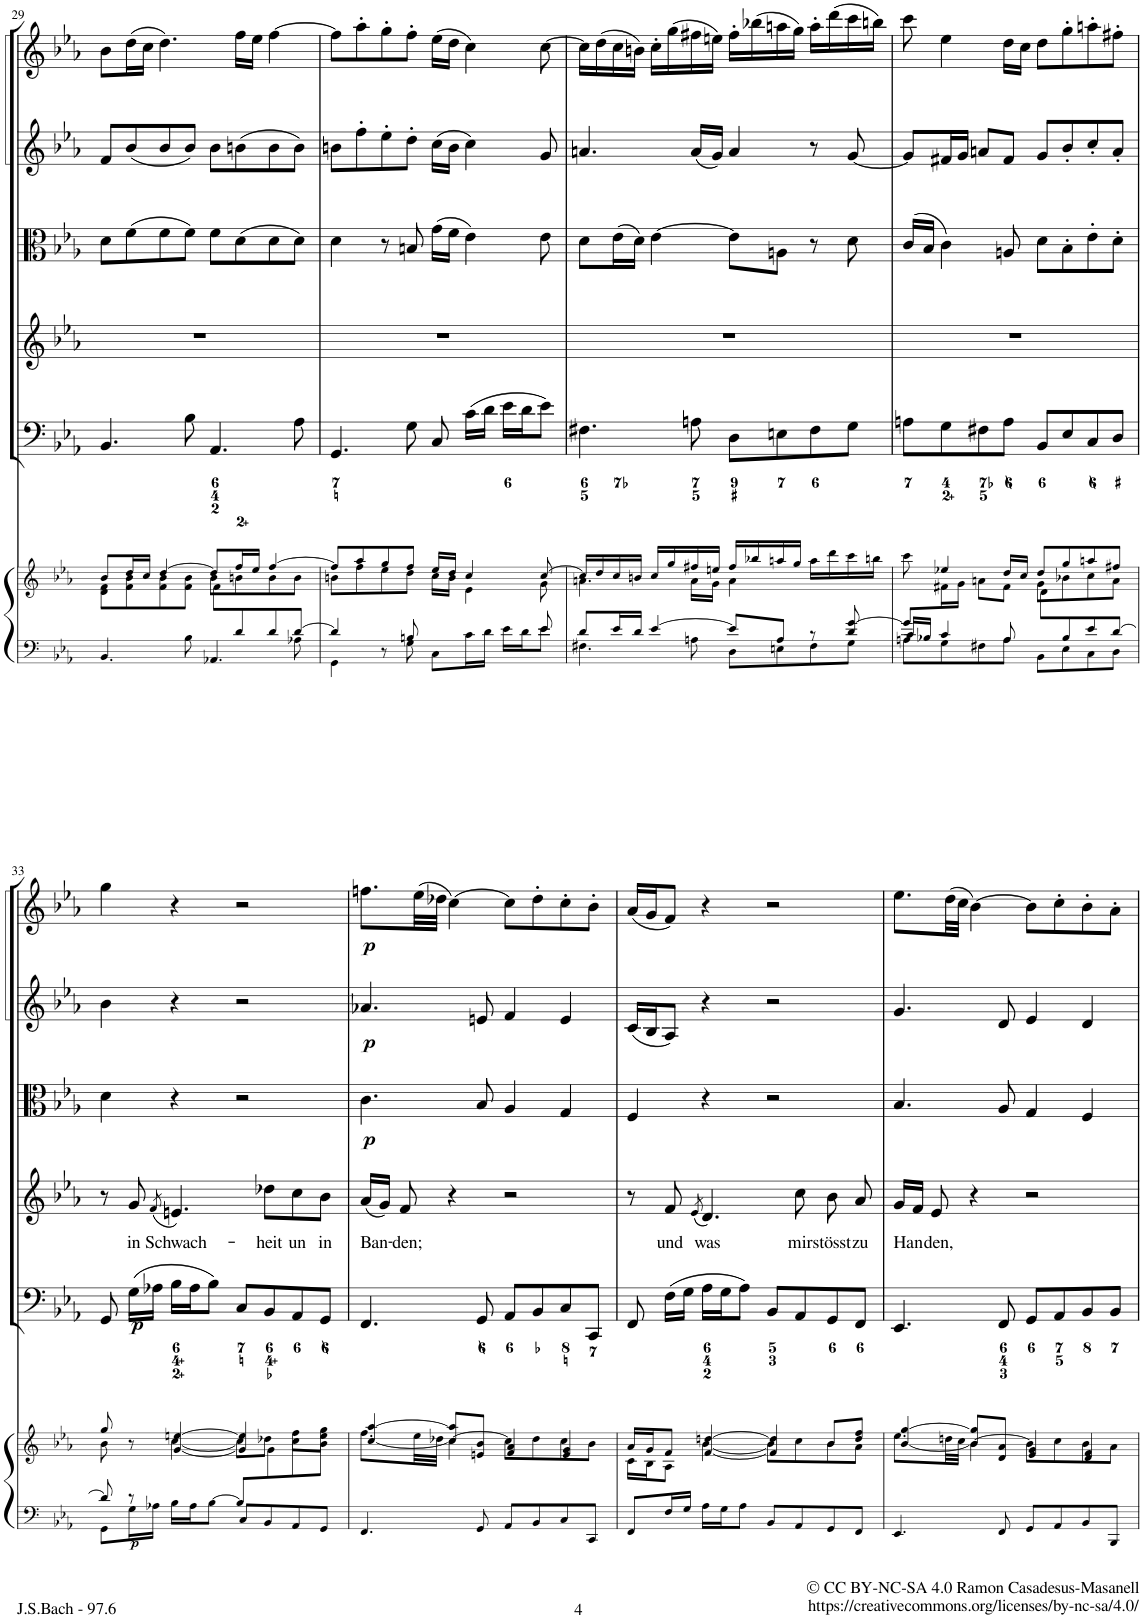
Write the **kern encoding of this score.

**kern	**kern	**kern	**kern	**text	**kern	**kern	**kern
*part6	*part6	*part5	*part4	*part4	*part3	*part2	*part1
*staff7	*staff6	*staff5	*staff4	*staff4	*staff3	*staff2	*staff1
*I"Piano reduction	*	*I"Organo e Continuo	*I"Alto	*	*I"Viola	*I"Violino II	*I"Violino I
*I'Pno	*	*	*	*	*	*	*
!!LO:PB:g=z
*clefF4	*clefG2	*clefF4	*clefG2	*	*clefC3	*clefG2	*clefG2
*k[b-e-a-]	*k[b-e-a-]	*k[b-e-a-]	*k[b-e-a-]	*	*k[b-e-a-]	*k[b-e-a-]	*k[b-e-a-]
*M4/4	*M4/4	*M4/4	*M4/4	*	*M4/4	*M4/4	*M4/4
*met(c)	*met(c)	*met(c)	*met(c)	*	*met(c)	*met(c)	*met(c)
=29	=29	=29	=29	=29	=29	=29	=29
*^	*^	*	*	*	*	*	*
*	*	*	*^	*	*	*	*	*	*
2ryy	4.BB-/	8b-/L	8d\ 8f\L	2ryy	4.BB-/	1r	.	8d\L	8f/L	8b-\L
.	.	16dd/L	8f\ 8b-\	.	.	.	.	(8f\	(8b-/	(16dd\L
.	.	16cc/JJ	.	.	.	.	.	.	.	16cc\JJ
.	.	[4dd/	8f\ 8b-\	.	.	.	.	8f\	8b-/	4.dd\)
.	8B-\	.	8f\ 8b-\J	.	8B-\	.	.	8f\J)	8b-/J)	.
8ryy	4.AA-X/	8dd/L]	8b-\L	8f\L	4.AA-/	.	.	8f\L	8b-\L	.
8d/	.	16ff/L	8bn\	4.ryy	.	.	.	(8d\	(8bn\	16ff\LL
.	.	16ee-/JJ	.	.	.	.	.	.	.	16ee-\JJ
8d/	.	[4ff/	8b\	.	.	.	.	8d\	8b\	[4ff\
[8d/J	8A-X\	.	8b\J	.	8A-\	.	.	8d\J)	8b\J)	.
*	*	*	*v	*v	*	*	*	*	*	*
=30	=30	=30	=30	=30	=30	=30	=30	=30	=30
4d/]	4GG\	8ff/L]	8bn\L	4.GG/	1r	.	4d\	8bn\L	8ff\L]
.	.	8aa-/	8ff\	.	.	.	.	8ff'\	8aa-'\
8r	8ryy	8gg/	8ee-\	.	.	.	8r	8ee-'\	8gg'\
8Bn/	8G\	8ff/J	8dd\J	8G\	.	.	8Bn/	8dd'\J	8ff'\J
4ryy	8C\L	16ee-/LL	16cc\LL	8C/	.	.	(16g\LL	(16cc\LL	(16ee-\LL
.	.	16dd/JJ	16b\JJ	.	.	.	16f\JJ	16b\JJ	16dd\JJ
.	16c\L	4cc/	4e-\	(16c\LL	.	.	4e-\)	4cc\)	4cc\)
.	16d\JJ	.	.	16d\JJ	.	.	.	.	.
8ryy	16e-\LL	.	.	16e-\LL	.	.	.	.	.
.	16d\J	.	.	16d\J	.	.	.	.	.
8e-/	8e-\J	[8cc/	8g\	8e-\J)	.	.	8e-\	8g/	[8cc\
=31	=31	=31	=31	=31	=31	=31	=31	=31	=31
8d/L	4.F#X\	16cc/LL]	4.an\	4.F#X\	1r	.	8d\L	4.an/	16cc\LL]
.	.	16dd/	.	.	.	.	.	.	(16dd\
16e-/L	.	16cc/	.	.	.	.	(16e-\L	.	16cc\
16d/JJ	.	16bn/JJ	.	.	.	.	16d\JJ)	.	16bn\JJ)
[4e-/	.	16cc/LL	.	.	.	.	[4e-\	.	16cc'\LL
.	.	16gg/	.	.	.	.	.	.	(16gg\
.	8An\	16ff#X/	16a\LL	8An\	.	.	.	(16a/LL	16ff#X\
.	.	16een/JJ	16g\JJ	.	.	.	.	16g/JJ)	16een\JJ)
8e-/L]	8D\L	16ff#/LL	4a\	8D\L	.	.	8e-\L]	4a/	16ff#'\LL
.	.	16bb-X/	.	.	.	.	.	.	(16bb-X\
8A/J	8En\	16aan/	.	8En\	.	.	8An\J	.	16aan\
.	.	16gg/JJ	.	.	.	.	.	.	16gg\JJ)
8r	8F#\	16aa\LL	4ryy	8F#\	.	.	8r	8r	16aa'\LL
.	.	16ddd\	.	.	.	.	.	.	(16ddd\
8d/ [8g/	8G\J	16ccc\	.	8G\J	.	.	8d\	[8g/	16ccc\
.	.	16bbn\JJ	.	.	.	.	.	.	16bbn\JJ)
=32	=32	=32	=32	=32	=32	=32	=32	=32	=32
*	*^	*	*^	*	*	*	*	*	*
8g/L]	16c/LL	8An\L	8ccc\	8ryy	2ryy	8An\L	1r	.	(>16c/LL	8g/L]	8ccc\
.	16B-X/JJ	.	.	.	.	.	.	.	16B-/JJ	.	.
2..ryy	4c/	8G\	4ee-X/	16f#X\L	.	8G\	.	.	4c\)	16f#X/L	4ee-\
.	.	.	.	16g\JJ	.	.	.	.	.	16g/JJ	.
.	.	8F#X\	.	8an\L	.	8F#X\	.	.	.	8an/L	.
.	8A/	8A\J	16dd/LL	8f#\J	.	8A\J	.	.	8An/	8f#/J	16dd\LL
.	.	.	16cc/JJ	.	.	.	.	.	.	.	16cc\JJ
.	8ryy	8BB-\L	8dd/L	8g\L	8d\L	8BB-/L	.	.	8d\L	8g/L	8dd\L
.	8B-/	8E-\	8gg/	8b-X\	4.ryy	8E-/	.	.	8B-'\	8b-'/	8gg'\
.	8e-/	8C\	8aan/	8cc\	.	8C/	.	.	8e-'\	8cc'/	8aan'\
.	[8d/J	8D\J	8ff#X/J	8a\J	.	8D/J	.	.	8d'\J	8a'/J	8ff#X'\J
*	*v	*v	*	*	*	*	*	*	*	*	*
!!LO:LB:g=z
=33	=33	=33	=33	=33	=33	=33	=33	=33	=33	=33
8d/]	8GG\L	8gg/	8b-\	8ryy	8GG/	8r	.	4d\	4b-\	4gg\
!	!	!	!	!	!	!	!LO:LY:b	!	!	!
*	*	*	*v	*v	*	*	*	*	*	*
8r	16G\L	8r	8ryy	(16G\LL	8g/	in	.	.	.
.	16A-X\JJ	.	.	16A-X\JJ	.	.	.	.	.
.	.	.	.	.	(8qf/	.	.	.	.
!	!	!	!	!	!	!LO:LY:b	!	!	!
4ryy	16B-\LL	[<4g/ [4een/	[<4cc\	16B-\LL	4.en/)	Schwach-	4r	4r	4r
.	16A-\J	.	.	16A-\J	.	.	.	.	.
.	[>8B-\J	.	.	8B-\J)	.	.	.	.	.
8B-/L]	8C/L	4g/] 4ee/]	8cc\L]	8C/L	.	.	2r	2r	2r
*	*	*	*^	*	*	*	*	*	*
!	!	!	!	!	!	!	!LO:LY:b	!	!	!
4.ryy	8BB-/	.	8dd-X\J	8g\	8BB-/	8dd-X\L	-heit	.	.	.
!	!	!	!	!	!	!	!LO:LY:b	!	!	!
.	8AA-/	8ff\L	4ryy	8cc\	8AA-/	8cc\	un	.	.	.
!	!	!	!	!	!	!	!LO:LY:b	!	!	!
.	8GG/J	8ee\ 8gg\J	.	8b-\J	8GG/J	8b-\J	in	.	.	.
=34	=34	=34	=34	=34	=34	=34	=34	=34	=34	=34
!	!	!	!	!	!	!	!LO:LY:b	!	!	!
*v	*v	*	*	*	*	*	*	*	*	*
*	*	*v	*v	*	*	*	*	*	*
4.FF/	[<4cc/ [4aa-/	8.ff\L	4.FF/	(16a-/LL	Ban-	4.c\	4.a-X/	8.ffn\L
.	.	.	.	16g/JJ)	.	.	.	.
!	!	!	!	!	!LO:LY:b	!	!	!
.	.	.	.	8f/	-den;	.	.	.
.	.	32ee-\LL	.	.	.	.	.	(32ee-\LL
.	.	32dd-X\JJJ	.	.	.	.	.	32dd-X\JJJ
.	8cc/] 8aa-/]L	[>4cc\	.	4r	.	.	.	[4cc\)
8GG/	8en/ 8b-/J	.	8GG/	.	.	8B-/	8en/	.
8AA-/L	4f/ 4a-/	8cc\L]	8AA-/L	2r	.	4A-/	4f/	8cc\L]
8BB-/	.	8dd-\	8BB-/	.	.	.	.	8dd-'\
8C/	4e/ 4g/	8cc\	8C/	.	.	4G/	4e/	8cc'\
8CC/J	.	8b-\J	8CC/J	.	.	.	.	8b-'\J
=35	=35	=35	=35	=35	=35	=35	=35	=35
8FF/L	16a-/LL	16c\LL	8FF/	8r	.	4F/	(16c/LL	(16a-/LL
.	16g/J	16B-\J	.	.	.	.	16B-/J	16g/J
!	!	!	!	!	!LO:LY:b	!	!	!
16F/L	8f/J	8A-\J	(16F\LL	8f/	und	.	8A-/J)	8f/J)
16G/JJ	.	.	16G\JJ	.	.	.	.	.
.	.	.	.	(8qe-/	.	.	.	.
!	!	!	!	!	!LO:LY:b	!	!	!
16A-\LL	[<4f/ [4ddn/	[4b-\	16A-\LL	4.d/)	was	4r	4r	4r
16G\J	.	.	16G\J	.	.	.	.	.
8A-\J	.	.	8A-\J)	.	.	.	.	.
8BB-/L	4f/] 4dd/]	8b-\L]	8BB-/L	.	.	2r	2r	2r
!	!	!	!	!	!LO:LY:b	!	!	!
8AA-/	.	8cc\	8AA-/	8cc\	mir	.	.	.
!	!	!	!	!	!LO:LY:b	!	!	!
8GG/	8b-/L	8b-\	8GG/	8b-\	stösst	.	.	.
!	!	!	!	!	!LO:LY:b	!	!	!
8FF/J	8dd/ 8ff/J	8a-\J	8FF/J	8a-/	zu	.	.	.
=36	=36	=36	=36	=36	=36	=36	=36	=36
!	!	!	!	!	!LO:LY:b	!	!	!
4.EE-/	[<4b-/ [4gg/	8.ee-\L	4.EE-/	16g/LL	Han-	4.B-/	4.g/	8.ee-\L
.	.	.	.	16f/JJ	.	.	.	.
!	!	!	!	!	!LO:LY:b	!	!	!
.	.	.	.	8e-/	-den,	.	.	.
.	.	32ddn\LL	.	.	.	.	.	(32dd\LL
.	.	32cc\JJJ	.	.	.	.	.	32cc\JJJ
.	8b-/] 8gg/]L	[>4b-\	.	4r	.	.	.	[4b-\)
8FF/	8d/ 8a-/J	.	8FF/	.	.	8A-/	8d/	.
8GG/L	4e-/ 4g/	8b-\L]	8GG/L	2r	.	4G/	4e-/	8b-\L]
8AA-/	.	8cc\	8AA-/	.	.	.	.	8cc'\
8BB-/	4d/ 4f/	8b-\	8BB-/	.	.	4F/	4d/	8b-'\
8BBB-/J	.	8a-\J	8BB-/J	.	.	.	.	8a-'\J
*	*v	*v	*	*	*	*	*	*
=	=	=	=	=	=	=	=
*-	*-	*-	*-	*-	*-	*-	*-
